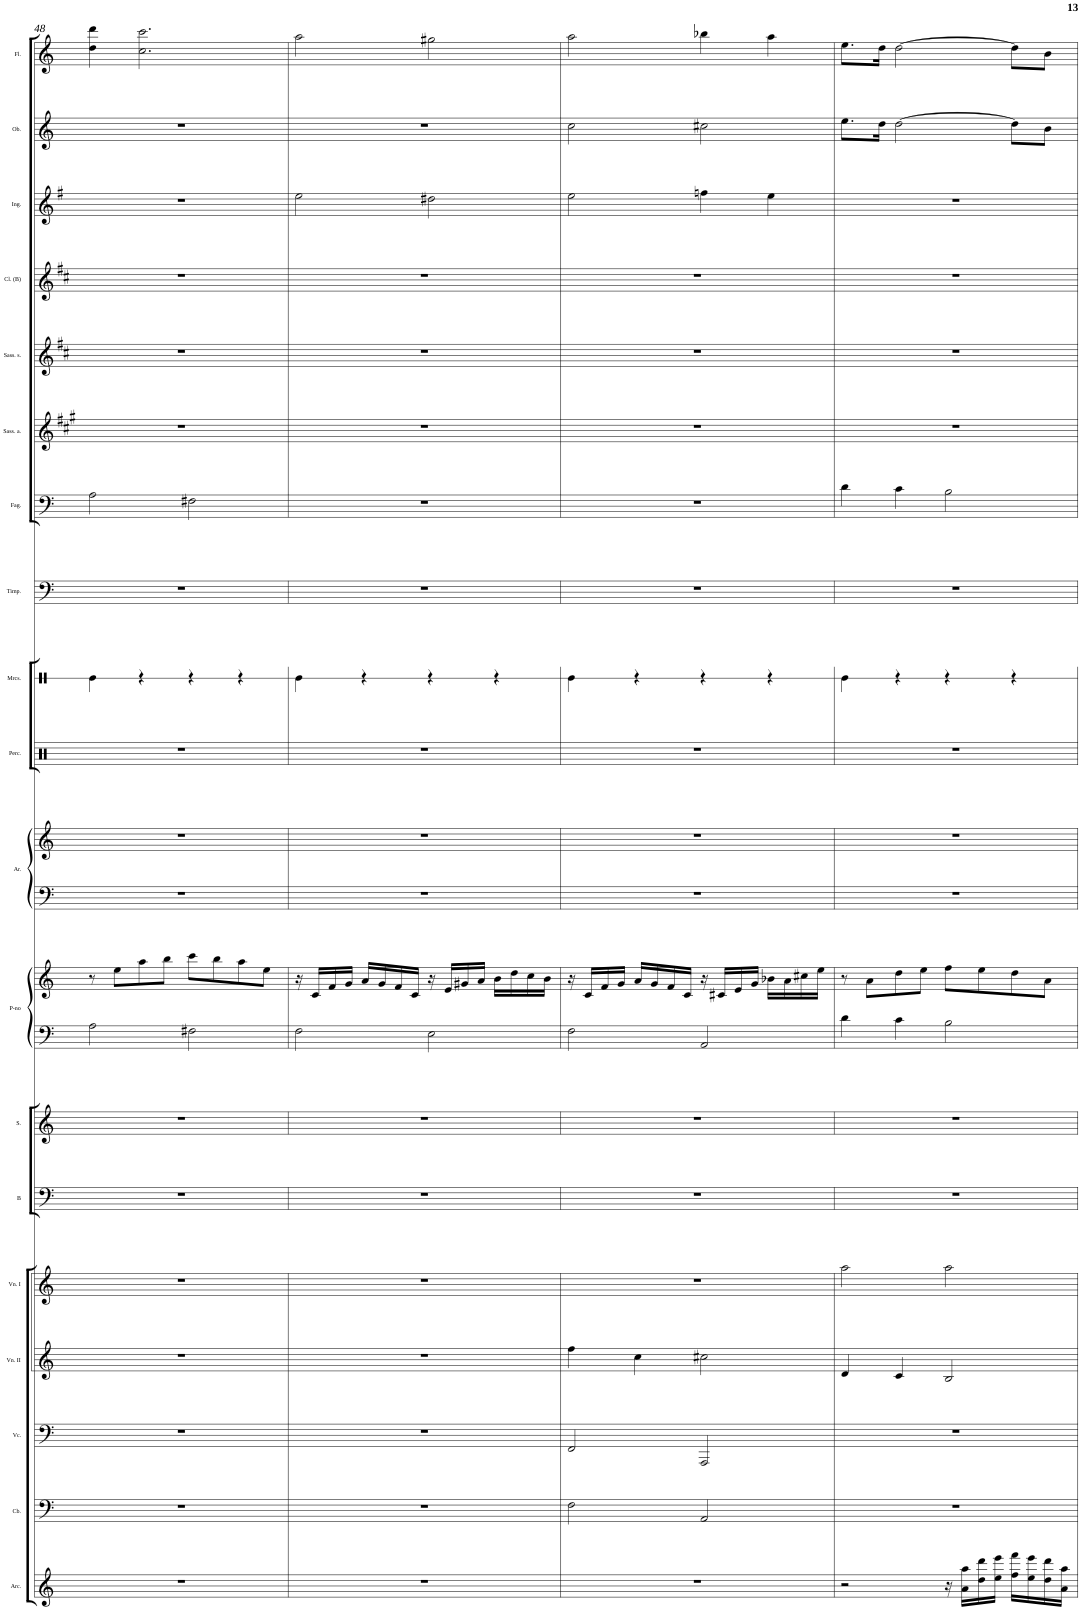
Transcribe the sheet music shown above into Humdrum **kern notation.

**kern	**kern	**kern	**kern	**kern	**kern	**kern	**kern	**kern	**kern	**kern	**kern	**kern	**kern	**kern	**kern	**kern	**kern	**kern	**kern	**kern
*part19	*part18	*part17	*part16	*part15	*part14	*part13	*part12	*part12	*part11	*part11	*part10	*part9	*part8	*part7	*part6	*part5	*part4	*part3	*part2	*part1
*staff21	*staff20	*staff19	*staff18	*staff17	*staff16	*staff15	*staff14	*staff13	*staff12	*staff11	*staff10	*staff9	*staff8	*staff7	*staff6	*staff5	*staff4	*staff3	*staff2	*staff1
*I"Archi	*I"Contrabass	*I"Violoncello	*I"Violino II	*I"Violino I	*I"Basso	*I"Soprano	*I"Piano	*	*I"Arpa	*	*I"Percussion	*I"Maracas	*I"Timpani	*I"Fagotto	*I"Sassofono alto	*I"Sassofono soprano	*I"Clarinetto in B	*I"Inglese	*I"Oboe	*I"Flauto
*I'Arc.	*I'Cb.	*I'Vc.	*I'Vn. II	*I'Vn. I	*I'B	*I'S.	*I'P-no	*	*I'Ar.	*	*I'Perc.	*I'Mrcs.	*I'Timp.	*I'Fag.	*I'Sass. a.	*I'Sass. s.	*I'Cl. (B)	*I'Ing.	*I'Ob.	*I'Fl.
!!LO:PB:g=z
*clefG2	*clefF4	*clefF4	*clefG2	*clefG2	*clefF4	*clefG2	*clefF4	*clefG2	*clefF4	*clefG2	*clefX	*clefX	*clefF4	*clefF4	*clefG2	*clefG2	*clefG2	*clefG2	*clefG2	*clefG2
*	*Trd7c12	*	*	*	*	*	*	*	*	*	*	*	*	*	*Trd5c9	*Trd1c2	*Trd1c2	*Trd4c7	*	*
*k[]	*k[]	*k[]	*k[]	*k[]	*k[]	*k[]	*k[]	*k[]	*k[]	*k[]	*k[]	*k[]	*k[]	*k[]	*k[f#c#g#]	*k[f#c#]	*k[f#c#]	*k[f#]	*k[]	*k[]
*M4/4	*M4/4	*M4/4	*M4/4	*M4/4	*M4/4	*M4/4	*M4/4	*M4/4	*M4/4	*M4/4	*M4/4	*M4/4	*M4/4	*M4/4	*M4/4	*M4/4	*M4/4	*M4/4	*M4/4	*M4/4
=48	=48	=48	=48	=48	=48	=48	=48	=48	=48	=48	=48	=48	=48	=48	=48	=48	=48	=48	=48	=48
1r	1r	1r	1r	1r	1r	1r	2A\	8r	1r	1r	1r	4Re\	1r	2A\	1r	1r	1r	1r	1r	4dd\ 4ddd\
.	.	.	.	.	.	.	.	8ee\L	.	.	.	.	.	.	.	.	.	.	.	.
.	.	.	.	.	.	.	.	8aa\	.	.	.	4r	.	.	.	.	.	.	.	2.cc\ 2.ccc\
.	.	.	.	.	.	.	.	8bb\J	.	.	.	.	.	.	.	.	.	.	.	.
.	.	.	.	.	.	.	2F#X\	8ccc\L	.	.	.	4r	.	2F#X\	.	.	.	.	.	.
.	.	.	.	.	.	.	.	8bb\	.	.	.	.	.	.	.	.	.	.	.	.
.	.	.	.	.	.	.	.	8aa\	.	.	.	4r	.	.	.	.	.	.	.	.
.	.	.	.	.	.	.	.	8ee\J	.	.	.	.	.	.	.	.	.	.	.	.
=49	=49	=49	=49	=49	=49	=49	=49	=49	=49	=49	=49	=49	=49	=49	=49	=49	=49	=49	=49	=49
1r	1r	1r	1r	1r	1r	1r	2F\	16r	1r	1r	1r	4Re\	1r	1r	1r	1r	1r	2ee\	1r	2aa\
.	.	.	.	.	.	.	.	16c/LL	.	.	.	.	.	.	.	.	.	.	.	.
.	.	.	.	.	.	.	.	16f/	.	.	.	.	.	.	.	.	.	.	.	.
.	.	.	.	.	.	.	.	16g/JJ	.	.	.	.	.	.	.	.	.	.	.	.
.	.	.	.	.	.	.	.	16a/LL	.	.	.	4r	.	.	.	.	.	.	.	.
.	.	.	.	.	.	.	.	16g/	.	.	.	.	.	.	.	.	.	.	.	.
.	.	.	.	.	.	.	.	16f/	.	.	.	.	.	.	.	.	.	.	.	.
.	.	.	.	.	.	.	.	16c/JJ	.	.	.	.	.	.	.	.	.	.	.	.
.	.	.	.	.	.	.	2E\	16r	.	.	.	4r	.	.	.	.	.	2dd#X\	.	2gg#X\
.	.	.	.	.	.	.	.	16e/LL	.	.	.	.	.	.	.	.	.	.	.	.
.	.	.	.	.	.	.	.	16g#X/	.	.	.	.	.	.	.	.	.	.	.	.
.	.	.	.	.	.	.	.	16a/JJ	.	.	.	.	.	.	.	.	.	.	.	.
.	.	.	.	.	.	.	.	16b\LL	.	.	.	4r	.	.	.	.	.	.	.	.
.	.	.	.	.	.	.	.	16dd\	.	.	.	.	.	.	.	.	.	.	.	.
.	.	.	.	.	.	.	.	16cc\	.	.	.	.	.	.	.	.	.	.	.	.
.	.	.	.	.	.	.	.	16b\JJ	.	.	.	.	.	.	.	.	.	.	.	.
=50	=50	=50	=50	=50	=50	=50	=50	=50	=50	=50	=50	=50	=50	=50	=50	=50	=50	=50	=50	=50
1r	2F\	2FF/	4ff\	1r	1r	1r	2F\	16r	1r	1r	1r	4Re\	1r	1r	1r	1r	1r	2ee\	2cc\	2aa\
.	.	.	.	.	.	.	.	16c/LL	.	.	.	.	.	.	.	.	.	.	.	.
.	.	.	.	.	.	.	.	16f/	.	.	.	.	.	.	.	.	.	.	.	.
.	.	.	.	.	.	.	.	16g/JJ	.	.	.	.	.	.	.	.	.	.	.	.
.	.	.	4cc\	.	.	.	.	16a/LL	.	.	.	4r	.	.	.	.	.	.	.	.
.	.	.	.	.	.	.	.	16g/	.	.	.	.	.	.	.	.	.	.	.	.
.	.	.	.	.	.	.	.	16f/	.	.	.	.	.	.	.	.	.	.	.	.
.	.	.	.	.	.	.	.	16c/JJ	.	.	.	.	.	.	.	.	.	.	.	.
.	2AA/	2AAA/	2cc#X\	.	.	.	2AA/	16r	.	.	.	4r	.	.	.	.	.	4ffn\	2cc#X\	4bb-X\
.	.	.	.	.	.	.	.	16c#X/LL	.	.	.	.	.	.	.	.	.	.	.	.
.	.	.	.	.	.	.	.	16e/	.	.	.	.	.	.	.	.	.	.	.	.
.	.	.	.	.	.	.	.	16g/JJ	.	.	.	.	.	.	.	.	.	.	.	.
.	.	.	.	.	.	.	.	16b-X\LL	.	.	.	4r	.	.	.	.	.	4ee\	.	4aa\
.	.	.	.	.	.	.	.	16a\	.	.	.	.	.	.	.	.	.	.	.	.
.	.	.	.	.	.	.	.	16cc#X\	.	.	.	.	.	.	.	.	.	.	.	.
.	.	.	.	.	.	.	.	16ee\JJ	.	.	.	.	.	.	.	.	.	.	.	.
=51	=51	=51	=51	=51	=51	=51	=51	=51	=51	=51	=51	=51	=51	=51	=51	=51	=51	=51	=51	=51
2r	1r	1r	4d/	2aa\	1r	1r	4d\	8r	1r	1r	1r	4Re\	1r	4d\	1r	1r	1r	1r	8.ee\L	8.ee\L
.	.	.	.	.	.	.	.	8a\L	.	.	.	.	.	.	.	.	.	.	.	.
.	.	.	.	.	.	.	.	.	.	.	.	.	.	.	.	.	.	.	16dd\Jk	16dd\Jk
.	.	.	4c/	.	.	.	4c\	8dd\	.	.	.	4r	.	4c\	.	.	.	.	[2dd\	[2dd\
.	.	.	.	.	.	.	.	8ee\J	.	.	.	.	.	.	.	.	.	.	.	.
16r	.	.	2B/	2aa\	.	.	2B\	8ff\L	.	.	.	4r	.	2B\	.	.	.	.	.	.
16a\ 16aa\LL	.	.	.	.	.	.	.	.	.	.	.	.	.	.	.	.	.	.	.	.
16dd\ 16ddd\	.	.	.	.	.	.	.	8ee\	.	.	.	.	.	.	.	.	.	.	.	.
16ee\ 16eee\JJ	.	.	.	.	.	.	.	.	.	.	.	.	.	.	.	.	.	.	.	.
16ff\ 16fff\LL	.	.	.	.	.	.	.	8dd\	.	.	.	4r	.	.	.	.	.	.	8dd\L]	8dd\L]
16ee\ 16eee\	.	.	.	.	.	.	.	.	.	.	.	.	.	.	.	.	.	.	.	.
16dd\ 16ddd\	.	.	.	.	.	.	.	8a\J	.	.	.	.	.	.	.	.	.	.	8b\J	8b\J
16a\ 16aa\JJ	.	.	.	.	.	.	.	.	.	.	.	.	.	.	.	.	.	.	.	.
=	=	=	=	=	=	=	=	=	=	=	=	=	=	=	=	=	=	=	=	=
*-	*-	*-	*-	*-	*-	*-	*-	*-	*-	*-	*-	*-	*-	*-	*-	*-	*-	*-	*-	*-
